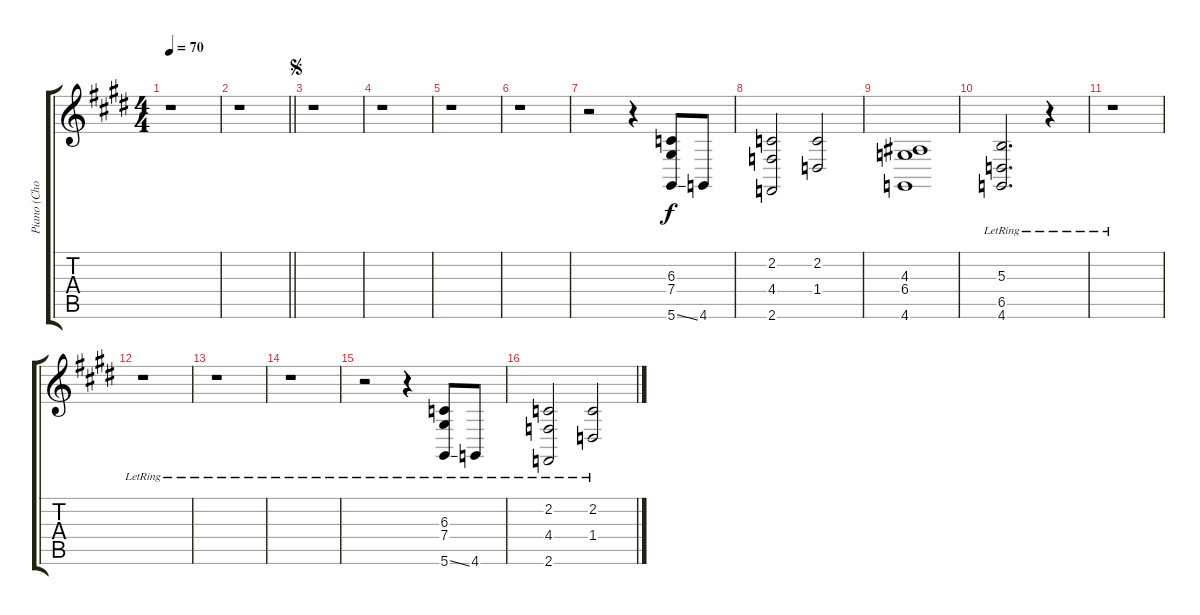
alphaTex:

\track ("Piano (Chords)" "Piano (Cho") {instrument acousticgrandpiano}
\staff {score tabs}
\tuning (Eb4 Bb3 Gb3 Db3 Ab2 Eb2) {hide}
\ts (4 4)
\tempo 70
\clef g2
\ks c#minor
r.1{dy f} |
\barLineRight lightlight
r.1 |
\jump segno
\ks e
r.1 |
\ks c#minor
r.1 |
r.1 |
r.1 |
\ks e
r.2 r.4 (6.3 7.4 5.6{ss}).8 4.6.8 |
\ks c#minor
(2.2 4.4 2.6).2 (2.2 1.4).2 |
(4.3 6.4 4.6).1 |
\ks e
(5.3{lr} 6.5{lr} 4.6{lr}).2{d} r.4 |
\ks c#minor
r.1 |
r.1 |
\ks e
r.1 |
\ks c#minor
r.1 |
r.2 r.4 (6.3{lr} 7.4{lr} 5.6{ss lr}).8 4.6{lr}.8 |
\ks e
(2.2{lr} 4.4{lr} 2.6{lr}).2 (2.2{lr} 1.4{lr}).2
